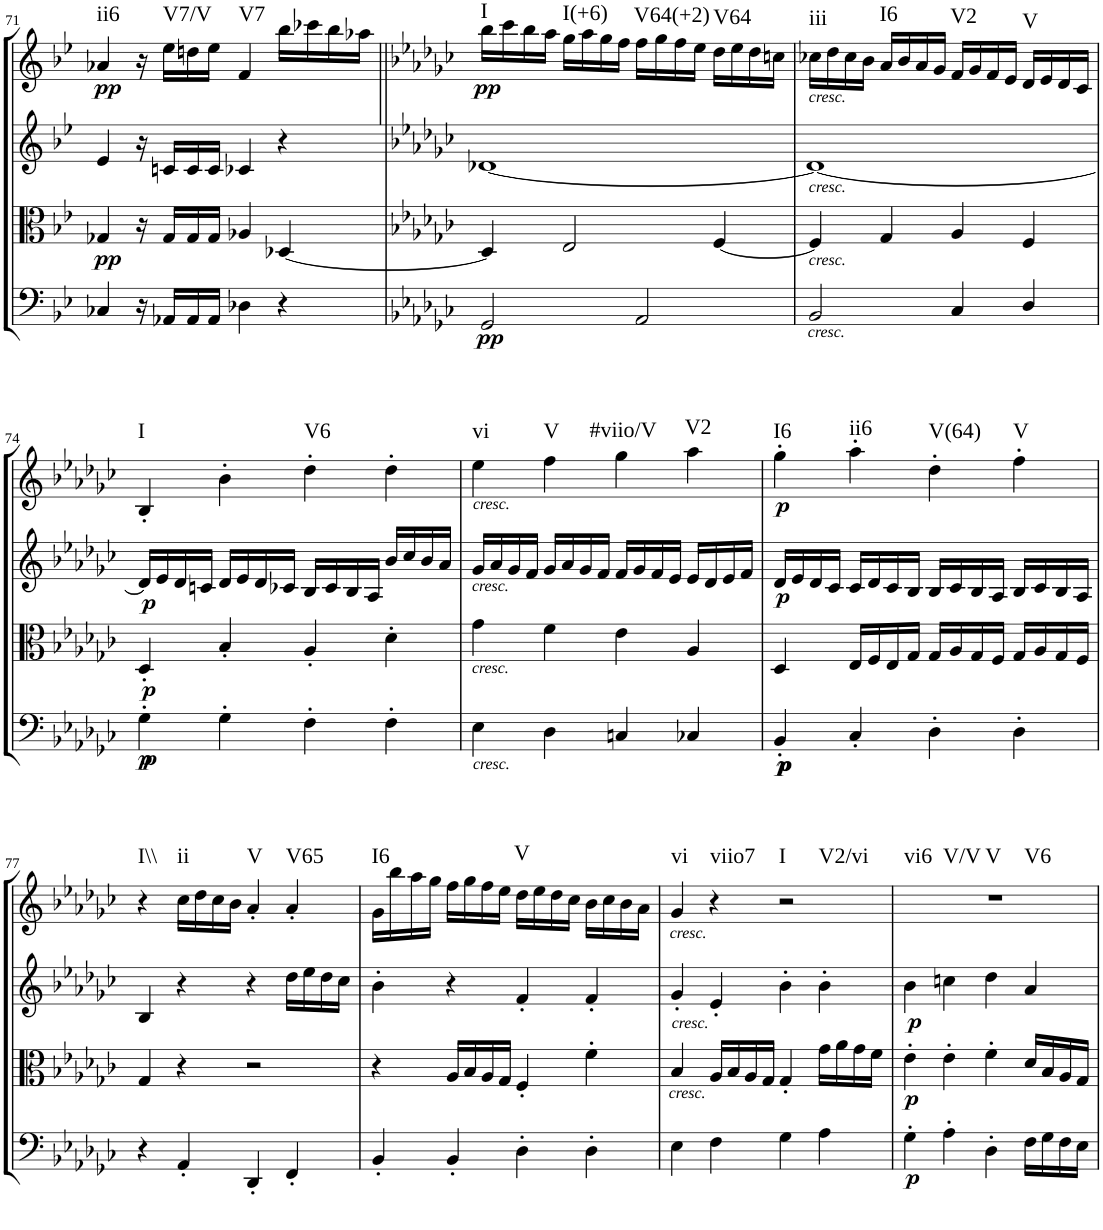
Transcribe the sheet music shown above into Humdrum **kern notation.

**kern	**dynam	**kern	**dynam	**kern	**dynam	**kern	**dynam	**harte
*part4	*part4	*part3	*part3	*part2	*part2	*part1	*part1	*part1
*staff4	*staff4	*staff3	*staff3	*staff2	*staff2	*staff1	*staff1	*
*I"Violoncello.	*	*I"Viola.	*	*I"Violino II.	*	*I"Violino I.	*	*
*I'Vc	*	*I'Vla	*	*I'Vln	*	*I'Vln	*	*
!!LO:PB:g=z
*clefF4	*	*clefC3	*	*clefG2	*	*clefG2	*	*
*k[b-e-]	*	*k[b-e-]	*	*k[b-e-]	*	*k[b-e-]	*	*
*B-:	*	*B-:	*	*B-:	*	*B-:	*	*
*M4/4	*	*M4/4	*	*M4/4	*	*M4/4	*	*
*met(c)	*	*met(c)	*	*met(c)	*	*met(c)	*	*
=71	=71	=71	=71	=71	=71	=71	=71	=71
!	!	!	!LO:DY:b	!	!	!	!LO:DY:b	!LO:H:kt=ii6
4C-X/	.	4G-X/	pp	4e-/	.	4a-X/	pp	N
16r	.	16r	.	16r	.	16r	.	.
!	!	!	!	!	!	!	!	!LO:H:kt=V7/V
16AA-X/LL	.	16G-/LL	.	16cn/LL	.	16ee-\LL	.	N
16AA-/	.	16G-/	.	16c/	.	16ddn\	.	.
16AA-/JJ	.	16G-/JJ	.	16c/JJ	.	16ee-\JJ	.	.
!	!	!	!	!	!	!	!	!LO:H:kt=V7
4D-X\	.	4A-X/	.	4c-X/	.	4f/	.	N
4r	.	[4D-X/	.	4r	.	16bb-\LL	.	.
.	.	.	.	.	.	16ccc-X\	.	.
.	.	.	.	.	.	16bb-\	.	.
.	.	.	.	.	.	16aa-X\JJ	.	.
=72||	=72||	=72||	=72||	=72||	=72||	=72||	=72||	=72||
*k[b-e-a-d-g-c-]	*	*k[b-e-a-d-g-c-]	*	*k[b-e-a-d-g-c-]	*	*k[b-e-a-d-g-c-]	*	*
*G-:	*	*G-:	*	*G-:	*	*G-:	*	*
!	!LO:DY:b	!	!	!	!	!	!LO:DY:b	!LO:H:kt=I
2GG-/	pp	4D-/]	.	[1d-X	.	16bb-\LL	pp	N
.	.	.	.	.	.	16ccc-\	.	.
.	.	.	.	.	.	16bb-\	.	.
.	.	.	.	.	.	16aa-\JJ	.	.
!	!	!	!	!	!	!	!	!LO:H:kt=I(+6)
.	.	2E-/	.	.	.	16gg-\LL	.	N
.	.	.	.	.	.	16aa-\	.	.
.	.	.	.	.	.	16gg-\	.	.
.	.	.	.	.	.	16ff\JJ	.	.
!	!	!	!	!	!	!	!	!LO:H:kt=V64(+2)
2AA-/	.	.	.	.	.	16ff\LL	.	N
.	.	.	.	.	.	16gg-\	.	.
.	.	.	.	.	.	16ff\	.	.
.	.	.	.	.	.	16ee-\JJ	.	.
!	!	!	!	!	!	!	!	!LO:H:kt=V64
.	.	[4F/	.	.	.	16dd-\LL	.	N
.	.	.	.	.	.	16ee-\	.	.
.	.	.	.	.	.	16dd-\	.	.
.	.	.	.	.	.	16ccn\JJ	.	.
=73	=73	=73	=73	=73	=73	=73	=73	=73
!	!	!	!	!	!	!LO:TX:b:i:t=cresc.	!	!
!	!	!	!	!LO:TX:b:i:t=cresc.	!	!	!	!
!	!	!LO:TX:b:i:t=cresc.	!	!	!	!	!	!
!LO:TX:b:i:t=cresc.	!	!	!	!	!	!	!	!LO:H:kt=iii
2BB-/	.	4F/]	.	1d-_	.	16cc-X\LL	.	N
.	.	.	.	.	.	16dd-\	.	.
.	.	.	.	.	.	16cc-\	.	.
.	.	.	.	.	.	16b-\JJ	.	.
!	!	!	!	!	!	!	!	!LO:H:kt=I6
.	.	4G-/	.	.	.	16a-/LL	.	N
.	.	.	.	.	.	16b-/	.	.
.	.	.	.	.	.	16a-/	.	.
.	.	.	.	.	.	16g-/JJ	.	.
!	!	!	!	!	!	!	!	!LO:H:kt=V2
4C-/	.	4A-/	.	.	.	16f/LL	.	N
.	.	.	.	.	.	16g-/	.	.
.	.	.	.	.	.	16f/	.	.
.	.	.	.	.	.	16e-/JJ	.	.
!	!	!	!	!	!	!	!	!LO:H:kt=V
4D-/	.	4F/	.	.	.	16d-/LL	.	N
.	.	.	.	.	.	16e-/	.	.
.	.	.	.	.	.	16d-/	.	.
.	.	.	.	.	.	16c-/JJ	.	.
!!LO:LB:g=z
=74	=74	=74	=74	=74	=74	=74	=74	=74
!	!LO:DY:b	!	!	!	!	!	!	!
!	!LO:DY:n=1:b	!	!LO:DY:b	!	!LO:DY:b	!	!	!LO:H:kt=I
4G-'\	p p	4D-'/	p	16d-/LL]	p	4B-'/	.	N
.	.	.	.	16e-/	.	.	.	.
.	.	.	.	16d-/	.	.	.	.
.	.	.	.	16cn/JJ	.	.	.	.
4G-'\	.	4B-'/	.	16d-/LL	.	4b-'\	.	.
.	.	.	.	16e-/	.	.	.	.
.	.	.	.	16d-/	.	.	.	.
.	.	.	.	16c-X/JJ	.	.	.	.
!	!	!	!	!	!	!	!	!LO:H:kt=V6
4F'\	.	4A-'/	.	16B-/LL	.	4dd-'\	.	N
.	.	.	.	16c-/	.	.	.	.
.	.	.	.	16B-/	.	.	.	.
.	.	.	.	16A-/JJ	.	.	.	.
4F'\	.	4d-'\	.	16b-/LL	.	4dd-'\	.	.
.	.	.	.	16cc-/	.	.	.	.
.	.	.	.	16b-/	.	.	.	.
.	.	.	.	16a-/JJ	.	.	.	.
=75	=75	=75	=75	=75	=75	=75	=75	=75
!	!	!	!	!	!	!LO:TX:b:i:t=cresc.	!	!
!	!	!	!	!LO:TX:b:i:t=cresc.	!	!	!	!
!	!	!LO:TX:b:i:t=cresc.	!	!	!	!	!	!
!LO:TX:b:i:t=cresc.	!	!	!	!	!	!	!	!LO:H:kt=vi
4E-\	.	4g-\	.	16g-/LL	.	4ee-\	.	N
.	.	.	.	16a-/	.	.	.	.
.	.	.	.	16g-/	.	.	.	.
.	.	.	.	16f/JJ	.	.	.	.
!	!	!	!	!	!	!	!	!LO:H:kt=V
4D-\	.	4f\	.	16g-/LL	.	4ff\	.	N
.	.	.	.	16a-/	.	.	.	.
.	.	.	.	16g-/	.	.	.	.
.	.	.	.	16f/JJ	.	.	.	.
!	!	!	!	!	!	!	!	!LO:H:kt=#viio/V
4Cn/	.	4e-\	.	16f/LL	.	4gg-\	.	N
.	.	.	.	16g-/	.	.	.	.
.	.	.	.	16f/	.	.	.	.
.	.	.	.	16e-/JJ	.	.	.	.
!	!	!	!	!	!	!	!	!LO:H:kt=V2
4C-X/	.	4A-/	.	16e-/LL	.	4aa-\	.	N
.	.	.	.	16d-/	.	.	.	.
.	.	.	.	16e-/	.	.	.	.
.	.	.	.	16f/JJ	.	.	.	.
=76	=76	=76	=76	=76	=76	=76	=76	=76
!	!LO:DY:b	!	!	!	!	!	!	!
!	!LO:DY:n=1:b	!	!	!	!LO:DY:b	!	!LO:DY:b	!LO:H:kt=I6
4BB-'/	p p	4D-/	.	16d-/LL	p	4gg-'\	p	N
.	.	.	.	16e-/	.	.	.	.
.	.	.	.	16d-/	.	.	.	.
.	.	.	.	16c-/JJ	.	.	.	.
!	!	!	!	!	!	!	!	!LO:H:kt=ii6
4C-'/	.	16E-/LL	.	16c-/LL	.	4aa-'\	.	N
.	.	16F/	.	16d-/	.	.	.	.
.	.	16E-/	.	16c-/	.	.	.	.
.	.	16G-/JJ	.	16B-/JJ	.	.	.	.
!	!	!	!	!	!	!	!	!LO:H:kt=V(64)
4D-'\	.	16G-/LL	.	16B-/LL	.	4dd-'\	.	N
.	.	16A-/	.	16c-/	.	.	.	.
.	.	16G-/	.	16B-/	.	.	.	.
.	.	16F/JJ	.	16A-/JJ	.	.	.	.
!	!	!	!	!	!	!	!	!LO:H:kt=V
4D-'\	.	16G-/LL	.	16B-/LL	.	4ff'\	.	N
.	.	16A-/	.	16c-/	.	.	.	.
.	.	16G-/	.	16B-/	.	.	.	.
.	.	16F/JJ	.	16A-/JJ	.	.	.	.
!!LO:LB:g=z
=77	=77	=77	=77	=77	=77	=77	=77	=77
!	!	!	!	!	!	!	!	!LO:H:kt=I\\
4r	.	4G-/	.	4B-/	.	4r	.	N
!	!	!	!	!	!	!	!	!LO:H:kt=ii
4AA-'/	.	4r	.	4r	.	16cc-\LL	.	N
.	.	.	.	.	.	16dd-\	.	.
.	.	.	.	.	.	16cc-\	.	.
.	.	.	.	.	.	16b-\JJ	.	.
!	!	!	!	!	!	!	!	!LO:H:kt=V
4DD-'/	.	2r	.	4r	.	4a-'/	.	N
!	!	!	!	!	!	!	!	!LO:H:kt=V65
4FF'/	.	.	.	16dd-\LL	.	4a-'/	.	N
.	.	.	.	16ee-\	.	.	.	.
.	.	.	.	16dd-\	.	.	.	.
.	.	.	.	16cc-\JJ	.	.	.	.
=78	=78	=78	=78	=78	=78	=78	=78	=78
!	!	!	!	!	!	!	!	!LO:H:kt=I6
4BB-'/	.	4r	.	4b-'\	.	16g-\LL	.	N
.	.	.	.	.	.	16bb-\	.	.
.	.	.	.	.	.	16aa-\	.	.
.	.	.	.	.	.	16gg-\JJ	.	.
4BB-'/	.	16A-/LL	.	4r	.	16ff\LL	.	.
.	.	16B-/	.	.	.	16gg-\	.	.
.	.	16A-/	.	.	.	16ff\	.	.
.	.	16G-/JJ	.	.	.	16ee-\JJ	.	.
!	!	!	!	!	!	!	!	!LO:H:kt=V
4D-'\	.	4F'/	.	4f'/	.	16dd-\LL	.	N
.	.	.	.	.	.	16ee-\	.	.
.	.	.	.	.	.	16dd-\	.	.
.	.	.	.	.	.	16cc-\JJ	.	.
4D-'\	.	4f'\	.	4f'/	.	16b-\LL	.	.
.	.	.	.	.	.	16cc-\	.	.
.	.	.	.	.	.	16b-\	.	.
.	.	.	.	.	.	16a-\JJ	.	.
=79	=79	=79	=79	=79	=79	=79	=79	=79
!	!	!	!	!LO:TX:a:i:t=cresc.	!	!	!	!
!	!	!LO:TX:a:i:t=cresc.	!	!	!	!	!	!
!LO:TX:a:i:t=cresc.	!	!	!	!	!	!	!	!LO:H:kt=vi
4E-\	.	4B-/	.	4g-'/	.	4g-/	.	N
!	!	!	!	!	!	!	!	!LO:H:kt=viio7
4F\	.	16A-/LL	.	4e-'/	.	4r	.	N
.	.	16B-/	.	.	.	.	.	.
.	.	16A-/	.	.	.	.	.	.
.	.	16G-/JJ	.	.	.	.	.	.
!	!	!	!	!	!	!	!	!LO:H:n=1:kt=I
!	!	!	!	!	!	!	!	!LO:H:n=2:kt=V2/vi
4G-\	.	4G-'/	.	4b-'\	.	2r	.	N N
4A-\	.	16g-\LL	.	4b-'\	.	.	.	.
.	.	16a-\	.	.	.	.	.	.
.	.	16g-\	.	.	.	.	.	.
.	.	16f\JJ	.	.	.	.	.	.
=80	=80	=80	=80	=80	=80	=80	=80	=80
!	!LO:DY:b	!	!LO:DY:b	!	!LO:DY:b	!	!	!LO:H:n=1:kt=vi6
!	!	!	!	!	!	!	!	!LO:H:n=2:kt=V/V
!	!	!	!	!	!	!	!	!LO:H:n=3:kt=V
!	!	!	!	!	!	!	!	!LO:H:n=4:kt=V6
4G-'\	p	4e-'\	p	4b-\	p	1r	.	N N N N
4A-'\	.	4e-'\	.	4ccn\	.	.	.	.
4D-'\	.	4f'\	.	4dd-\	.	.	.	.
16F\LL	.	16d-/LL	.	4a-/	.	.	.	.
16G-\	.	16B-/	.	.	.	.	.	.
16F\	.	16A-/	.	.	.	.	.	.
16E-\JJ	.	16G-/JJ	.	.	.	.	.	.
=	=	=	=	=	=	=	=	=
*-	*-	*-	*-	*-	*-	*-	*-	*-
